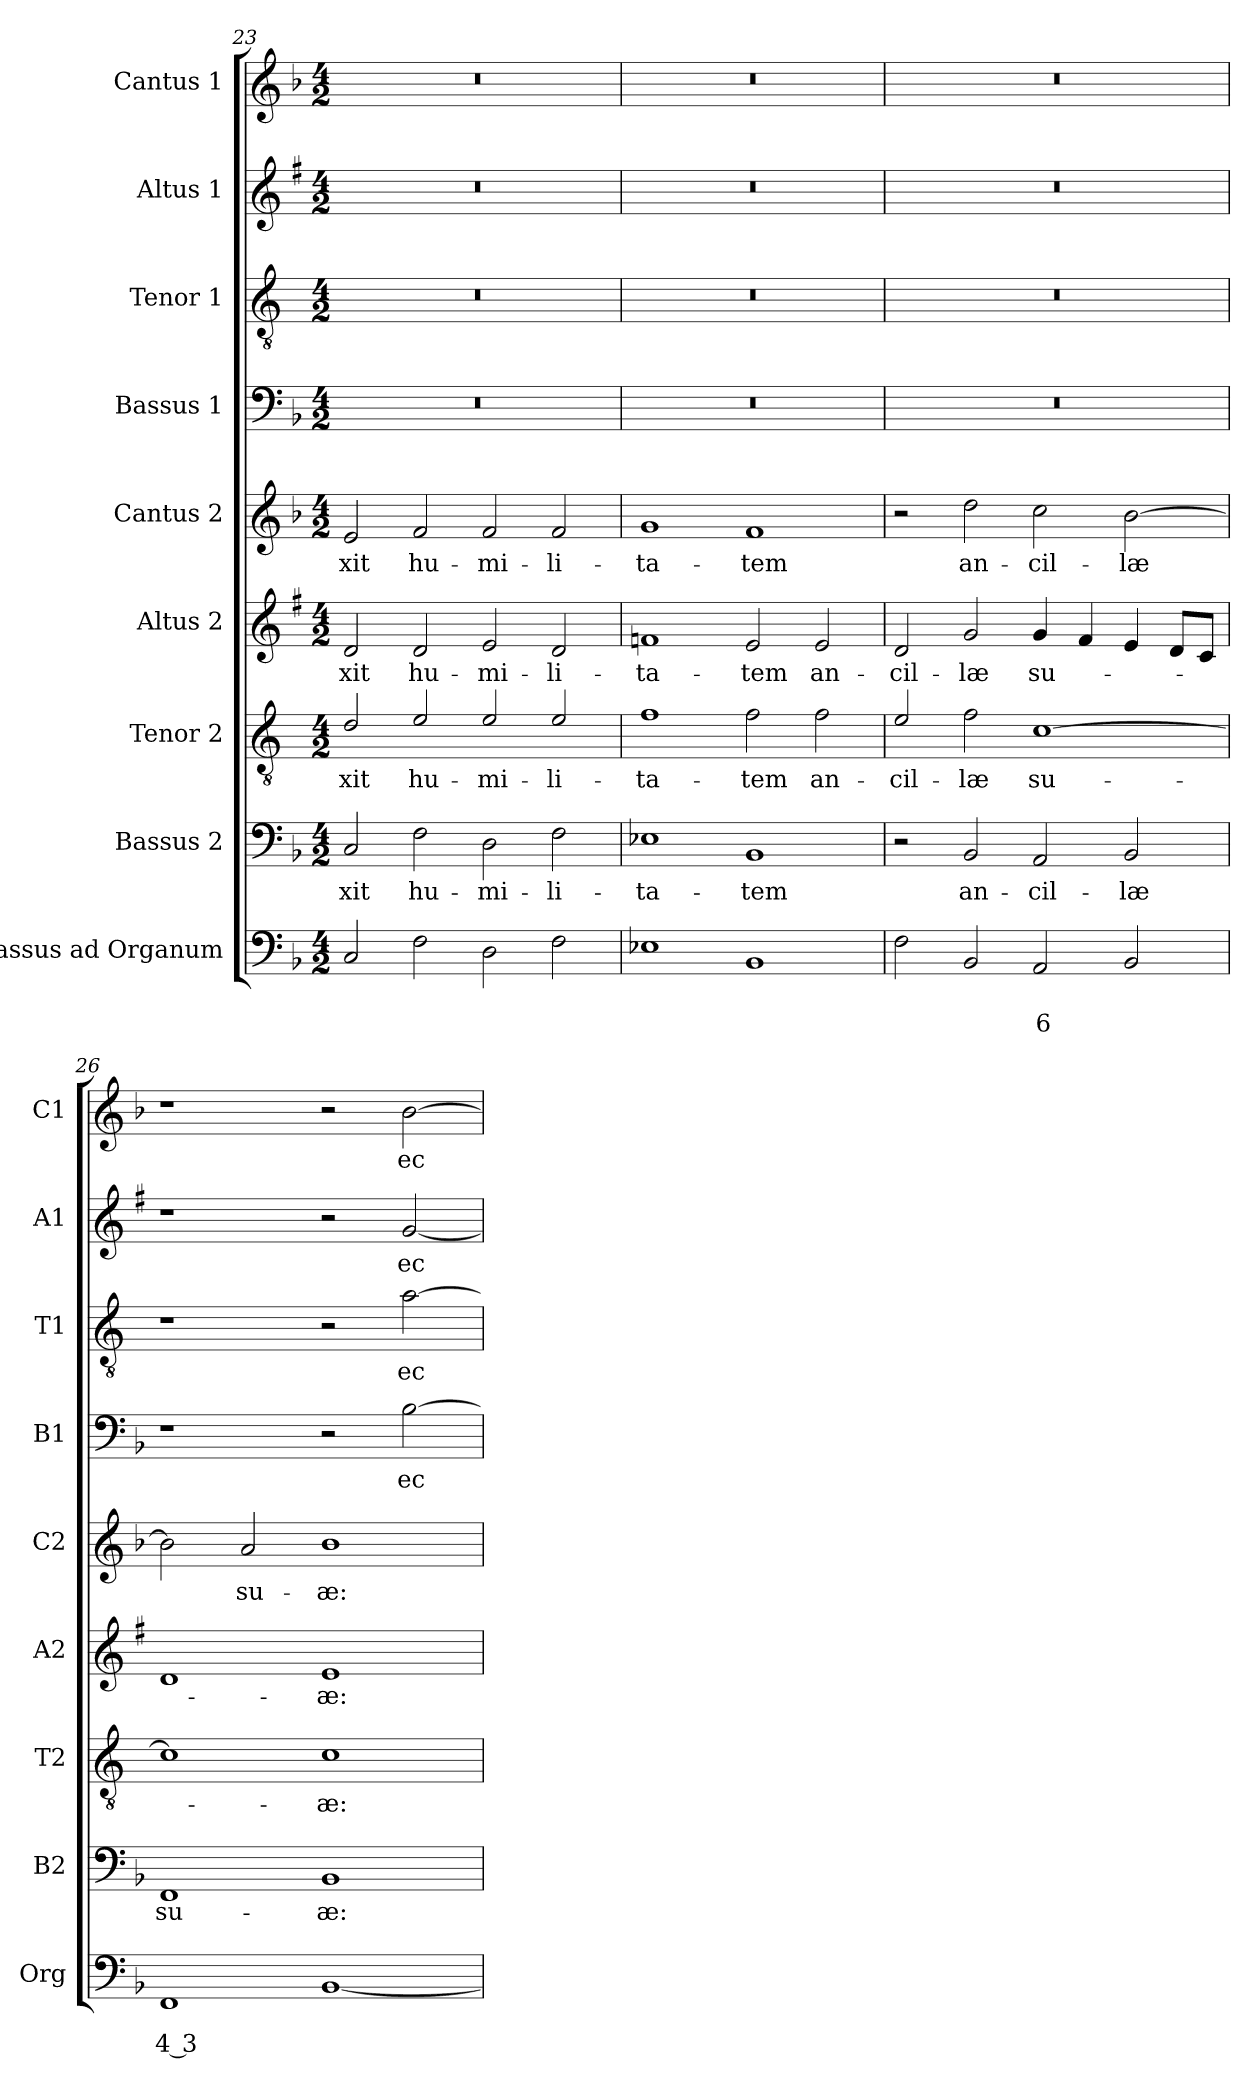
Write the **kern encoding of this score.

**kern	**text	**text	**kern	**text	**kern	**text	**kern	**text	**kern	**text	**kern	**text	**kern	**text	**kern	**text	**kern	**text
*part9	*part9	*part9	*part8	*part8	*part7	*part7	*part6	*part6	*part5	*part5	*part4	*part4	*part3	*part3	*part2	*part2	*part1	*part1
*staff9	*staff9	*staff9	*staff8	*staff8	*staff7	*staff7	*staff6	*staff6	*staff5	*staff5	*staff4	*staff4	*staff3	*staff3	*staff2	*staff2	*staff1	*staff1
*I"Bassus ad Organum	*	*	*I"Bassus 2	*	*I"Tenor 2	*	*I"Altus 2	*	*I"Cantus 2	*	*I"Bassus 1	*	*I"Tenor 1	*	*I"Altus 1	*	*I"Cantus 1	*
*I'Org	*	*	*I'B2	*	*I'T2	*	*I'A2	*	*I'C2	*	*I'B1	*	*I'T1	*	*I'A1	*	*I'C1	*
*clefF4	*	*	*clefF4	*	*clefGv2	*	*clefG2	*	*clefG2	*	*clefF4	*	*clefGv2	*	*clefG2	*	*clefG2	*
*	*	*	*	*	*ITrd4c7	*	*ITrd1c2	*	*	*	*	*	*ITrd4c7	*	*ITrd1c2	*	*	*
*k[b-]	*	*	*k[b-]	*	*k[b-]	*	*k[b-]	*	*k[b-]	*	*k[b-]	*	*k[b-]	*	*k[b-]	*	*k[b-]	*
*F:	*	*	*F:	*	*F:	*	*F:	*	*F:	*	*F:	*	*F:	*	*F:	*	*F:	*
*M4/2	*	*	*M4/2	*	*M4/2	*	*M4/2	*	*M4/2	*	*M4/2	*	*M4/2	*	*M4/2	*	*M4/2	*
=23	=23	=23	=23	=23	=23	=23	=23	=23	=23	=23	=23	=23	=23	=23	=23	=23	=23	=23
!	!	!	!	!LO:LY:b	!	!LO:LY:b	!	!LO:LY:b	!	!LO:LY:b	!	!	!	!	!	!	!	!
2C/	.	.	2C/	-xit	2G/	-xit	2c/	-xit	2e/	-xit	0r	.	0r	.	0r	.	0r	.
!	!	!	!	!LO:LY:b	!	!LO:LY:b	!	!LO:LY:b	!	!LO:LY:b	!	!	!	!	!	!	!	!
2F\	.	.	2F\	hu-	2A/	hu-	2c/	hu-	2f/	hu-	.	.	.	.	.	.	.	.
!	!	!	!	!LO:LY:b	!	!LO:LY:b	!	!LO:LY:b	!	!LO:LY:b	!	!	!	!	!	!	!	!
2D\	.	.	2D\	-mi-	2A/	-mi-	2d/	-mi-	2f/	-mi-	.	.	.	.	.	.	.	.
!	!	!	!	!LO:LY:b	!	!LO:LY:b	!	!LO:LY:b	!	!LO:LY:b	!	!	!	!	!	!	!	!
2F\	.	.	2F\	-li-	2A/	-li-	2c/	-li-	2f/	-li-	.	.	.	.	.	.	.	.
=24	=24	=24	=24	=24	=24	=24	=24	=24	=24	=24	=24	=24	=24	=24	=24	=24	=24	=24
!	!	!	!	!LO:LY:b	!	!LO:LY:b	!	!LO:LY:b	!	!LO:LY:b	!	!	!	!	!	!	!	!
1E-X	.	.	1E-X	-ta-	1B-	-ta-	1e-X	-ta-	1g	-ta-	0r	.	0r	.	0r	.	0r	.
!	!	!	!	!LO:LY:b	!	!LO:LY:b	!	!LO:LY:b	!	!LO:LY:b	!	!	!	!	!	!	!	!
1BB-	.	.	1BB-	-tem	2B-\	-tem	2d/	-tem	1f	-tem	.	.	.	.	.	.	.	.
!	!	!	!	!	!	!LO:LY:b	!	!LO:LY:b	!	!	!	!	!	!	!	!	!	!
.	.	.	.	.	2B-\	an-	2d/	an-	.	.	.	.	.	.	.	.	.	.
!!LO:LB:g=z
=25	=25	=25	=25	=25	=25	=25	=25	=25	=25	=25	=25	=25	=25	=25	=25	=25	=25	=25
!	!	!	!	!	!	!LO:LY:b	!	!LO:LY:b	!	!	!	!	!	!	!	!	!	!
2F\	.	.	2r	.	2A/	-cil-	2c/	-cil-	2r	.	0r	.	0r	.	0r	.	0r	.
!	!	!	!	!LO:LY:b	!	!LO:LY:b	!	!LO:LY:b	!	!LO:LY:b	!	!	!	!	!	!	!	!
2BB-/	.	.	2BB-/	an-	2B-\	-læ	2f/	-læ	2dd\	an-	.	.	.	.	.	.	.	.
!	!	!LO:LY:b	!	!LO:LY:b	!	!LO:LY:b	!	!LO:LY:b	!	!LO:LY:b	!	!	!	!	!	!	!	!
2AA/	.	6	2AA/	-cil-	[1F	su-	4f/	su-	2cc\	-cil-	.	.	.	.	.	.	.	.
.	.	.	.	.	.	.	4e/	.	.	.	.	.	.	.	.	.	.	.
!	!	!	!	!LO:LY:b	!	!	!	!	!	!LO:LY:b	!	!	!	!	!	!	!	!
2BB-/	.	.	2BB-/	-læ	.	.	4d/	.	[2b-\	-læ	.	.	.	.	.	.	.	.
.	.	.	.	.	.	.	8c/L	.	.	.	.	.	.	.	.	.	.	.
.	.	.	.	.	.	.	8B-/J	.	.	.	.	.	.	.	.	.	.	.
=26	=26	=26	=26	=26	=26	=26	=26	=26	=26	=26	=26	=26	=26	=26	=26	=26	=26	=26
!	!	!LO:LY:b	!	!LO:LY:b	!	!	!	!	!	!	!	!	!	!	!	!	!	!
1FF	.	4 3	1FF	su-	1F]	.	1c	.	2b-\]	.	1r	.	1r	.	1r	.	1r	.
!	!	!	!	!	!	!	!	!	!	!LO:LY:b	!	!	!	!	!	!	!	!
.	.	.	.	.	.	.	.	.	2a/	su-	.	.	.	.	.	.	.	.
!	!	!	!	!LO:LY:b	!	!LO:LY:b	!	!LO:LY:b	!	!LO:LY:b	!	!	!	!	!	!	!	!
[1BB-	.	.	1BB-	-æ:	1F	-æ:	1d	-æ:	1b-	-æ:	2r	.	2r	.	2r	.	2r	.
!	!	!	!	!	!	!	!	!	!	!	!	!LO:LY:b	!	!LO:LY:b	!	!LO:LY:b	!	!LO:LY:b
.	.	.	.	.	.	.	.	.	.	.	[2B-\	ec-	[2d\	ec-	[2f/	ec-	[2b-\	ec-
=	=	=	=	=	=	=	=	=	=	=	=	=	=	=	=	=	=	=
*-	*-	*-	*-	*-	*-	*-	*-	*-	*-	*-	*-	*-	*-	*-	*-	*-	*-	*-
